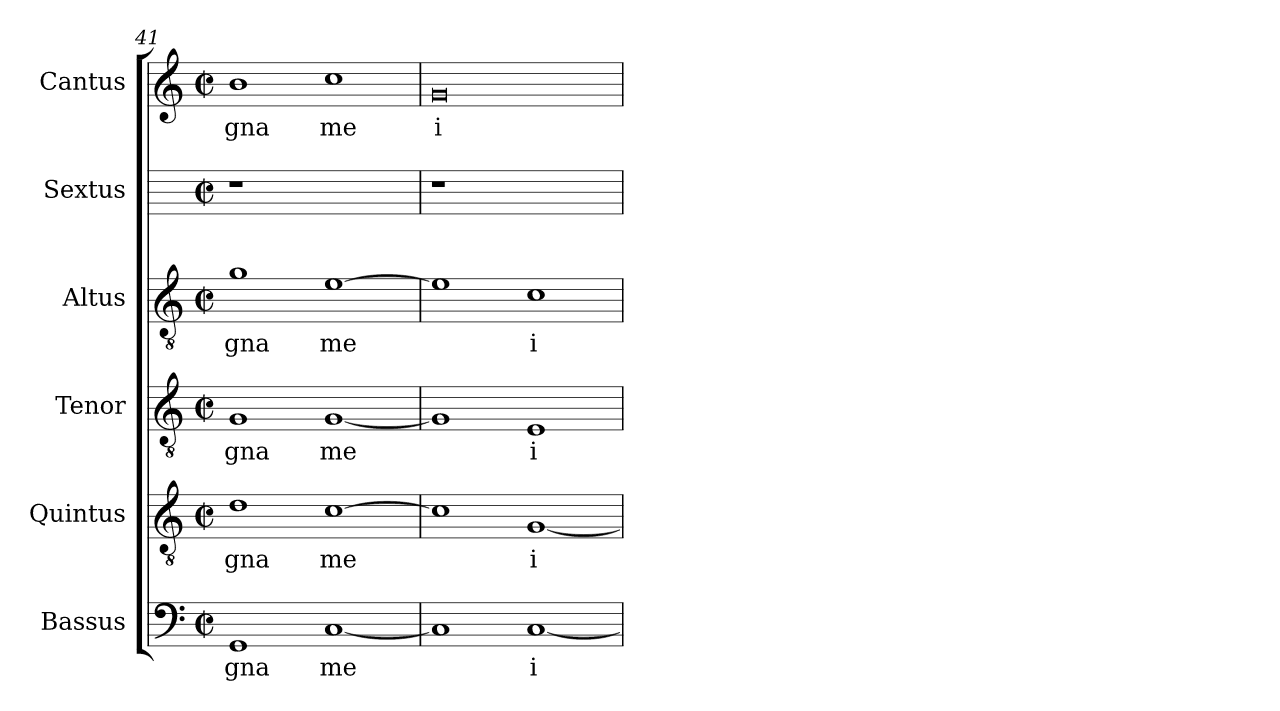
**kern	**text	**kern	**text	**kern	**text	**kern	**text	**kern	**kern	**text
*part6	*part6	*part5	*part5	*part4	*part4	*part3	*part3	*part2	*part1	*part1
*staff6	*staff6	*staff5	*staff5	*staff4	*staff4	*staff3	*staff3	*staff2	*staff1	*staff1
*I"Bassus	*	*I"Quintus	*	*I"Tenor	*	*I"Altus	*	*I"Sextus	*I"Cantus	*
*I'Bassus	*	*I'Quintus	*	*I'Tenor	*	*I'Altus	*	*	*I'Cantus	*
*clefF4	*	*clefGv2	*	*clefGv2	*	*clefGv2	*	*	*clefG2	*
*k[]	*	*k[]	*	*k[]	*	*k[]	*	*k[]	*k[]	*
*C:	*	*C:	*	*C:	*	*C:	*	*C:	*C:	*
*M2/2	*	*M2/2	*	*M2/2	*	*M2/2	*	*M2/2	*M2/2	*
*met(c|)	*	*met(c|)	*	*met(c|)	*	*met(c|)	*	*met(c|)	*met(c|)	*
=41	=41	=41	=41	=41	=41	=41	=41	=41	=41	=41
!	!LO:LY:b:cj	!	!LO:LY:b	!	!LO:LY:b	!	!LO:LY:b:cj	!	!	!LO:LY:b:cj
1GG	gna	1d	gna	1G	gna	1g	gna	1r	1b	gna
!	!LO:LY:b:cj	!	!LO:LY:b	!	!LO:LY:b	!	!LO:LY:b:cj	!	!	!LO:LY:b:cj
[<1C	me	[>1c	me	[<1G	me	[>1e	me	1ryy	1cc	me
=42	=42	=42	=42	=42	=42	=42	=42	=42	=42	=42
!	!LO:LY:b:cj	!	!LO:LY:b	!	!LO:LY:b	!	!LO:LY:b:cj	!	!	!LO:LY:b:cj
1C]	.	1c]	.	1G]	.	1e]	.	1r	0g	i
!	!LO:LY:b:cj	!	!LO:LY:b	!	!LO:LY:b	!	!LO:LY:b:cj	!	!	!
[<1C	i	[<1G	i	1E	i	1c	i	1ryy	.	.
=	=	=	=	=	=	=	=	=	=	=
*-	*-	*-	*-	*-	*-	*-	*-	*-	*-	*-
